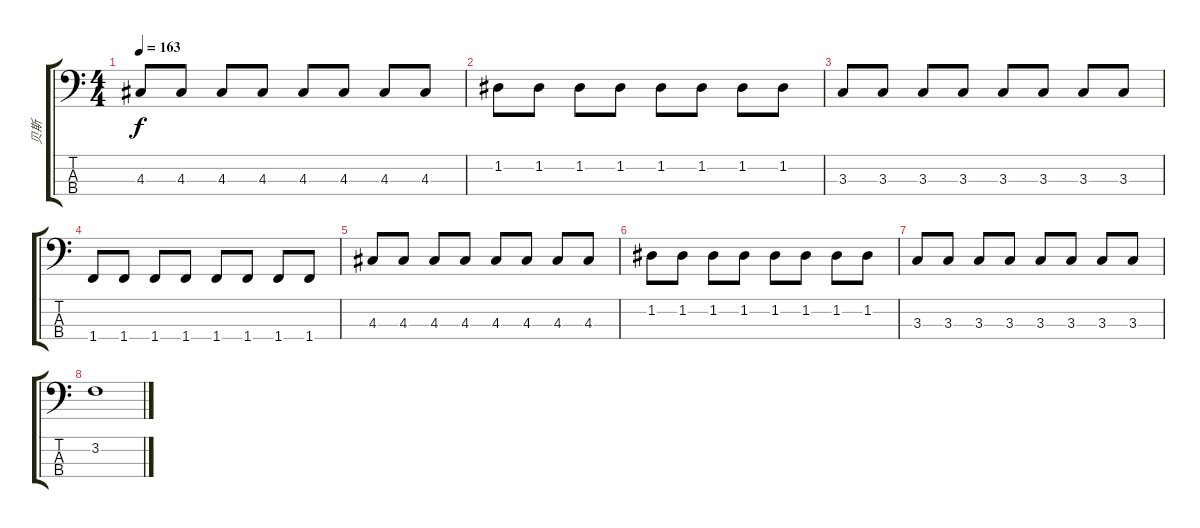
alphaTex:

\track ("贝斯" "贝斯") {instrument electricbasspick}
\staff {score tabs}
\tuning (G2 D2 A1 E1) {hide}
\ts (4 4)
\tempo 163
\clef f4
\ks c
4.3.8{dy f} 4.3.8 4.3.8 4.3.8 4.3.8 4.3.8 4.3.8 4.3.8 |
1.2.8 1.2.8 1.2.8 1.2.8 1.2.8 1.2.8 1.2.8 1.2.8 |
3.3.8 3.3.8 3.3.8 3.3.8 3.3.8 3.3.8 3.3.8 3.3.8 |
1.4.8 1.4.8 1.4.8 1.4.8 1.4.8 1.4.8 1.4.8 1.4.8 |
4.3.8 4.3.8 4.3.8 4.3.8 4.3.8 4.3.8 4.3.8 4.3.8 |
1.2.8 1.2.8 1.2.8 1.2.8 1.2.8 1.2.8 1.2.8 1.2.8 |
3.3.8{txt ""} 3.3.8 3.3.8 3.3.8 3.3.8 3.3.8 3.3.8 3.3.8 |
3.2.1
